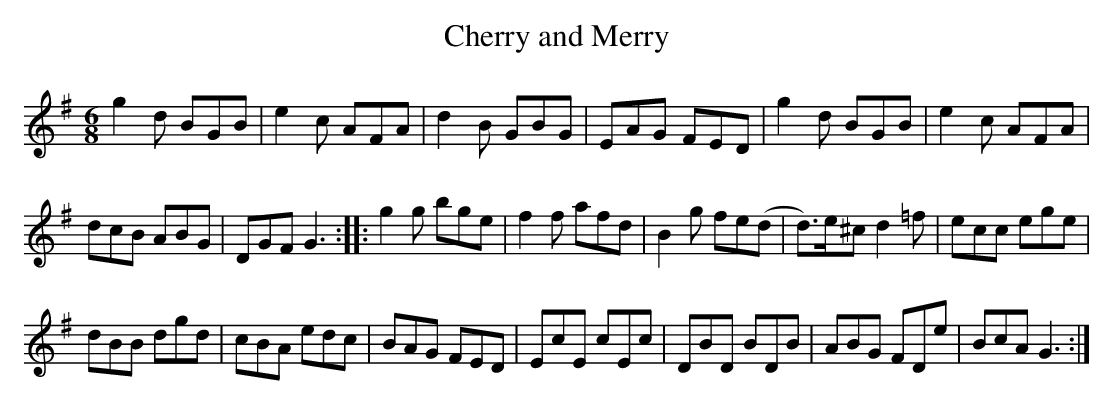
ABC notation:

X:1
T:Cherry and Merry
M:6/8
L:1/8
K:G
g2d BGB | e2c AFA | d2B GBG | EAG FED | g2d BGB | e2c AFA |
dcB ABG | DGF G3::g2g bge | f2f afd | B2g fe(d | d>)e^c d2=f | ecc ege |
dBB dgd | cBA edc | BAG FED | EcE cEc | DBD BDB | ABG FDe | BcA G3 :|
